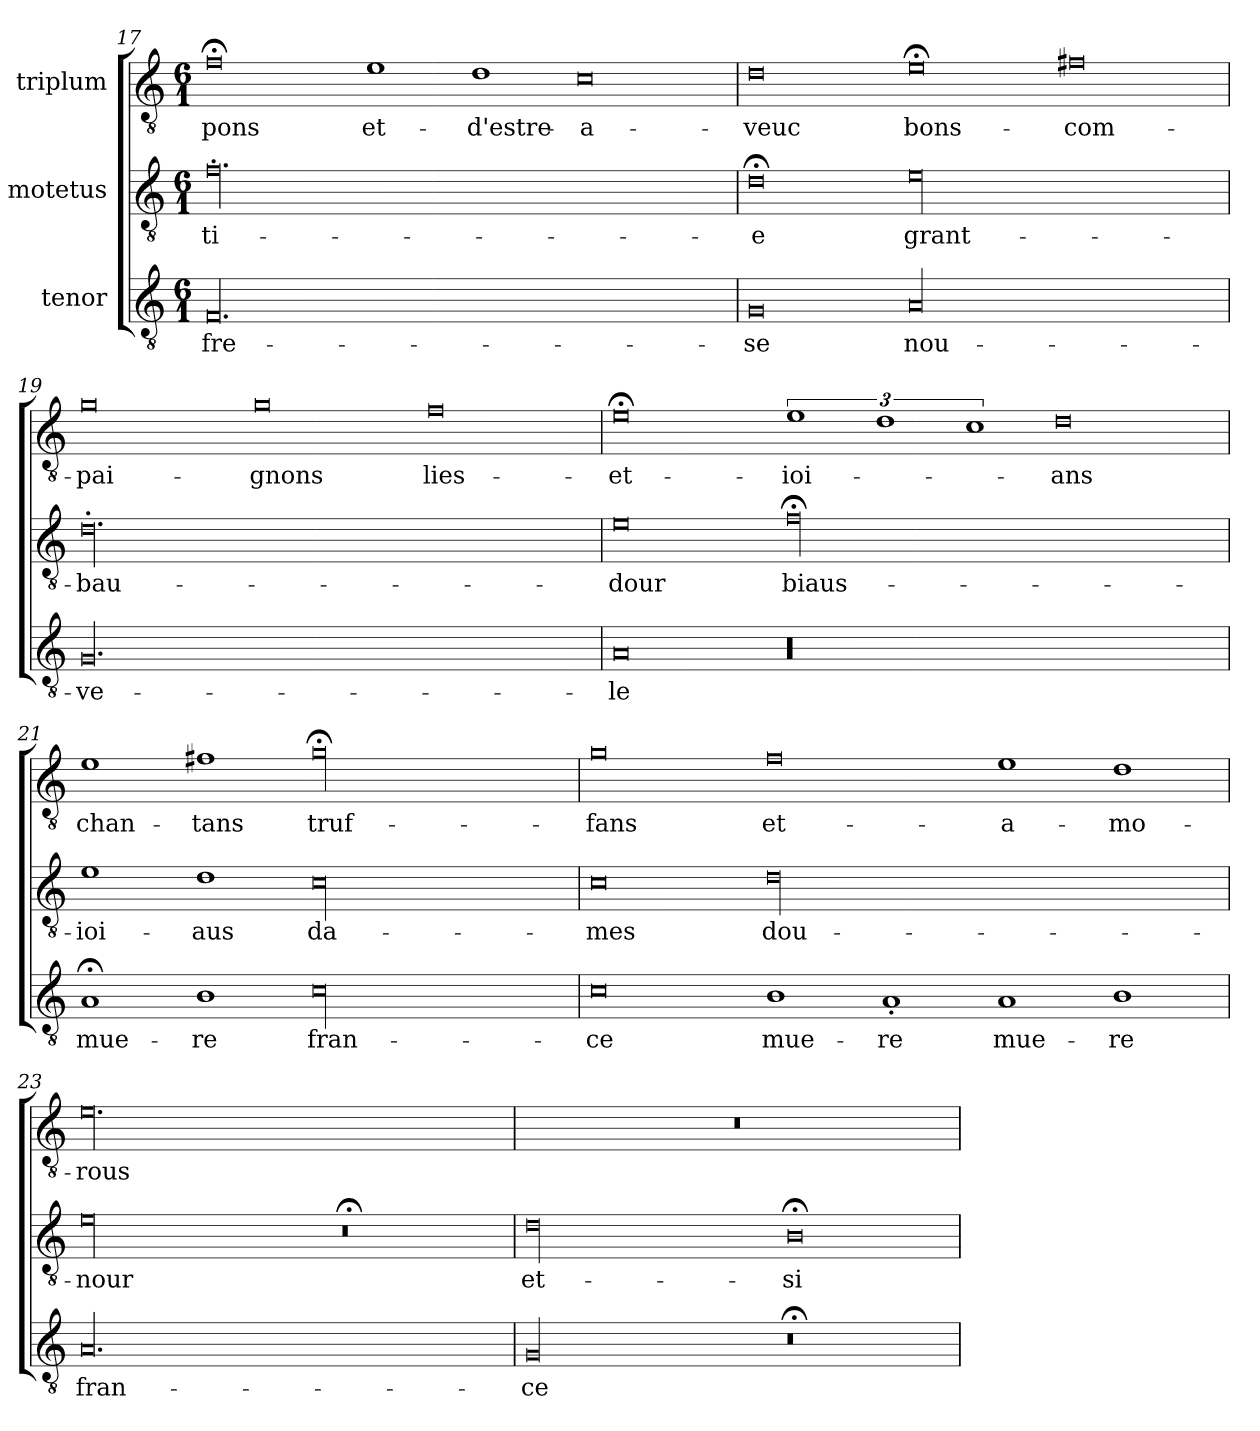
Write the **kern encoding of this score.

**kern	**text	**kern	**text	**kern	**text
*part3	*part3	*part2	*part2	*part1	*part1
*staff3	*staff3	*staff2	*staff2	*staff1	*staff1
*I"tenor	*	*I"motetus	*	*I"triplum	*
*clefGv2	*	*clefGv2	*	*clefGv2	*
*k[]	*	*k[]	*	*k[]	*
*C:	*	*C:	*	*C:	*
*M6/1	*	*M6/1	*	*M6/1	*
=17	=17	=17	=17	=17	=17
00.F/	fre-	00.f'\	-ti-	0f;<\	-pons
.	.	.	.	1e\	et-
.	.	.	.	1d\	d'estre-
.	.	.	.	0c\	a-
=18	=18	=18	=18	=18	=18
0G/	-se	0d;<\	-e	0d\	-veuc
00A/	nou-	00e\	grant-	0e;<\	bons-
.	.	.	.	0f#X\	com-
=19	=19	=19	=19	=19	=19
00.G/	-ve-	00.d'\	bau-	0g\	-pai-
.	.	.	.	0g\	-gnons
.	.	.	.	0f\	lies-
=20	=20	=20	=20	=20	=20
0A/	-le	0e\	-dour	0e;<\	et-
00r	.	00f;<\	biaus-	3%2e\	ioi-
.	.	.	.	3%2d\	.
.	.	.	.	3%2c\	.
.	.	.	.	0d\	-ans
=21	=21	=21	=21	=21	=21
1A;</	mue-	1e\	ioi-	1e\	chan-
1B\	-re	1d\	-aus	1f#X\	-tans
00c\	fran-	00c\	da-	00g;<\	truf-
=22	=22	=22	=22	=22	=22
0c\	-ce	0c\	-mes	0g\	-fans
1B\	mue-	00d\	dou-	0f\	et-
1A'/	-re	.	.	.	.
1A/	mue-	.	.	1e\	a-
1B\	-re	.	.	1d\	-mo-
=23	=23	=23	=23	=23	=23
00.A/	fran-	00e\	-nour	00.e\	-rous
.	.	0r;<	.	.	.
=24	=24	=24	=24	=24	=24
00G/	-ce	00d\	et-	00.r	.
0r;<	.	0B;<\	si-	.	.
=	=	=	=	=	=
*-	*-	*-	*-	*-	*-
